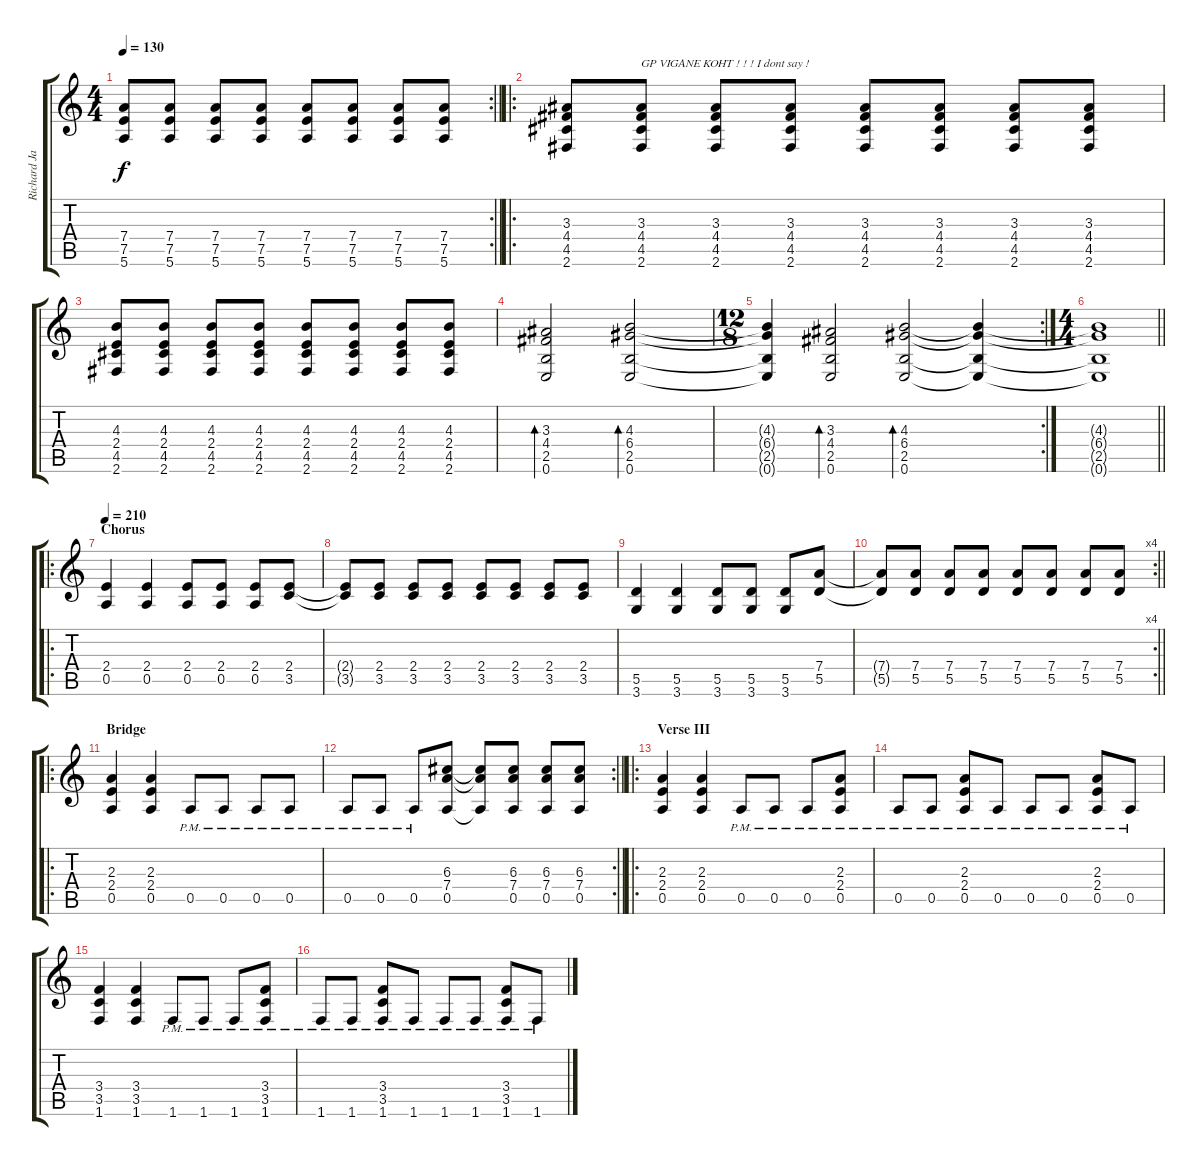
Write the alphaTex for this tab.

\track ("Richard Jalonen" "Richard Ja") {instrument acousticguitarsteel}
\staff {score tabs}
\tuning (E4 B3 G3 D3 A2 E2) {hide}
\rc 2
\ts (4 4)
\tempo 130
\clef g2
\barLineRight lightlight
\ks c
(7.4 7.5 5.6).8{dy f} (7.4 7.5 5.6).8 (7.4 7.5 5.6).8 (7.4 7.5 5.6).8 (7.4 7.5 5.6).8 (7.4 7.5 5.6).8 (7.4 7.5 5.6).8 (7.4 7.5 5.6).8 |
\ro
\section ("" "")
(3.3 4.4 4.5 2.6).8 (3.3 4.4 4.5 2.6).8{txt "GP VIGANE KOHT ! ! ! I dont say !"} (3.3 4.4 4.5 2.6).8 (3.3 4.4 4.5 2.6).8 (3.3 4.4 4.5 2.6).8 (3.3 4.4 4.5 2.6).8 (3.3 4.4 4.5 2.6).8 (3.3 4.4 4.5 2.6).8 |
(4.3 2.4 4.5 2.6).8 (4.3 2.4 4.5 2.6).8 (4.3 2.4 4.5 2.6).8 (4.3 2.4 4.5 2.6).8 (4.3 2.4 4.5 2.6).8 (4.3 2.4 4.5 2.6).8 (4.3 2.4 4.5 2.6).8 (4.3 2.4 4.5 2.6).8 |
(3.3 4.4 2.5 0.6).2{bd 240} (4.3 6.4 2.5 0.6).2{bd 240} |
\rc 2
\ts (12 8)
(4.3{t} 6.4{t} 2.5{t} 0.6{t}).4 (3.3 4.4 2.5 0.6).2{bd 240} (4.3 6.4 2.5 0.6).2{bd 240} (4.3{t} 6.4{t} 2.5{t} 0.6{t}).4 |
\ts (4 4)
\barLineRight lightlight
(4.3{t} 6.4{t} 2.5{t} 0.6{t}).1 |
\ro
\section ("" "Chorus")
\tempo 210
(2.4 0.5).4{instrument distortionguitar} (2.4 0.5).4 (2.4 0.5).8 (2.4 0.5).8 (2.4 0.5).8 (2.4 3.5).8 |
(2.4{t} 3.5{t}).8 (2.4 3.5).8 (2.4 3.5).8 (2.4 3.5).8 (2.4 3.5).8 (2.4 3.5).8 (2.4 3.5).8 (2.4 3.5).8 |
(5.5 3.6).4 (5.5 3.6).4 (5.5 3.6).8 (5.5 3.6).8 (5.5 3.6).8 (7.4 5.5).8 |
\rc 4
\barLineRight lightlight
(7.4{t} 5.5{t}).8 (7.4 5.5).8 (7.4 5.5).8 (7.4 5.5).8 (7.4 5.5).8 (7.4 5.5).8 (7.4 5.5).8 (7.4 5.5).8 |
\ro
\section ("" "Bridge")
(2.3 2.4 0.5).4 (2.3 2.4 0.5).4 0.5{pm}.8 0.5{pm}.8 0.5{pm}.8 0.5{pm}.8 |
\rc 2
\barLineRight lightlight
0.5{pm}.8 0.5{pm}.8 0.5{pm}.8 (6.3 7.4 0.5).8 (6.3{t} 7.4{t} 0.5{t}).8 (6.3 7.4 0.5).8 (6.3 7.4 0.5).8 (6.3 7.4 0.5).8 |
\ro
\section ("" "Verse III")
(2.3 2.4 0.5).4 (2.3 2.4 0.5).4 0.5{pm}.8 0.5{pm}.8 0.5{pm}.8 (2.3 2.4 0.5{pm}).8 |
0.5{pm}.8 0.5{pm}.8 (2.3 2.4 0.5{pm}).8 0.5{pm}.8 0.5{pm}.8 0.5{pm}.8 (2.3 2.4 0.5{pm}).8 0.5{pm}.8 |
(3.4 3.5 1.6).4 (3.4 3.5 1.6).4 1.6{pm}.8 1.6{pm}.8 1.6{pm}.8 (3.4{pm} 3.5{pm} 1.6{pm}).8 |
1.6{pm}.8 1.6{pm}.8 (3.4{pm} 3.5{pm} 1.6{pm}).8 1.6{pm}.8 1.6{pm}.8 1.6{pm}.8 (3.4{pm} 3.5{pm} 1.6{pm}).8 1.6{pm}.8
